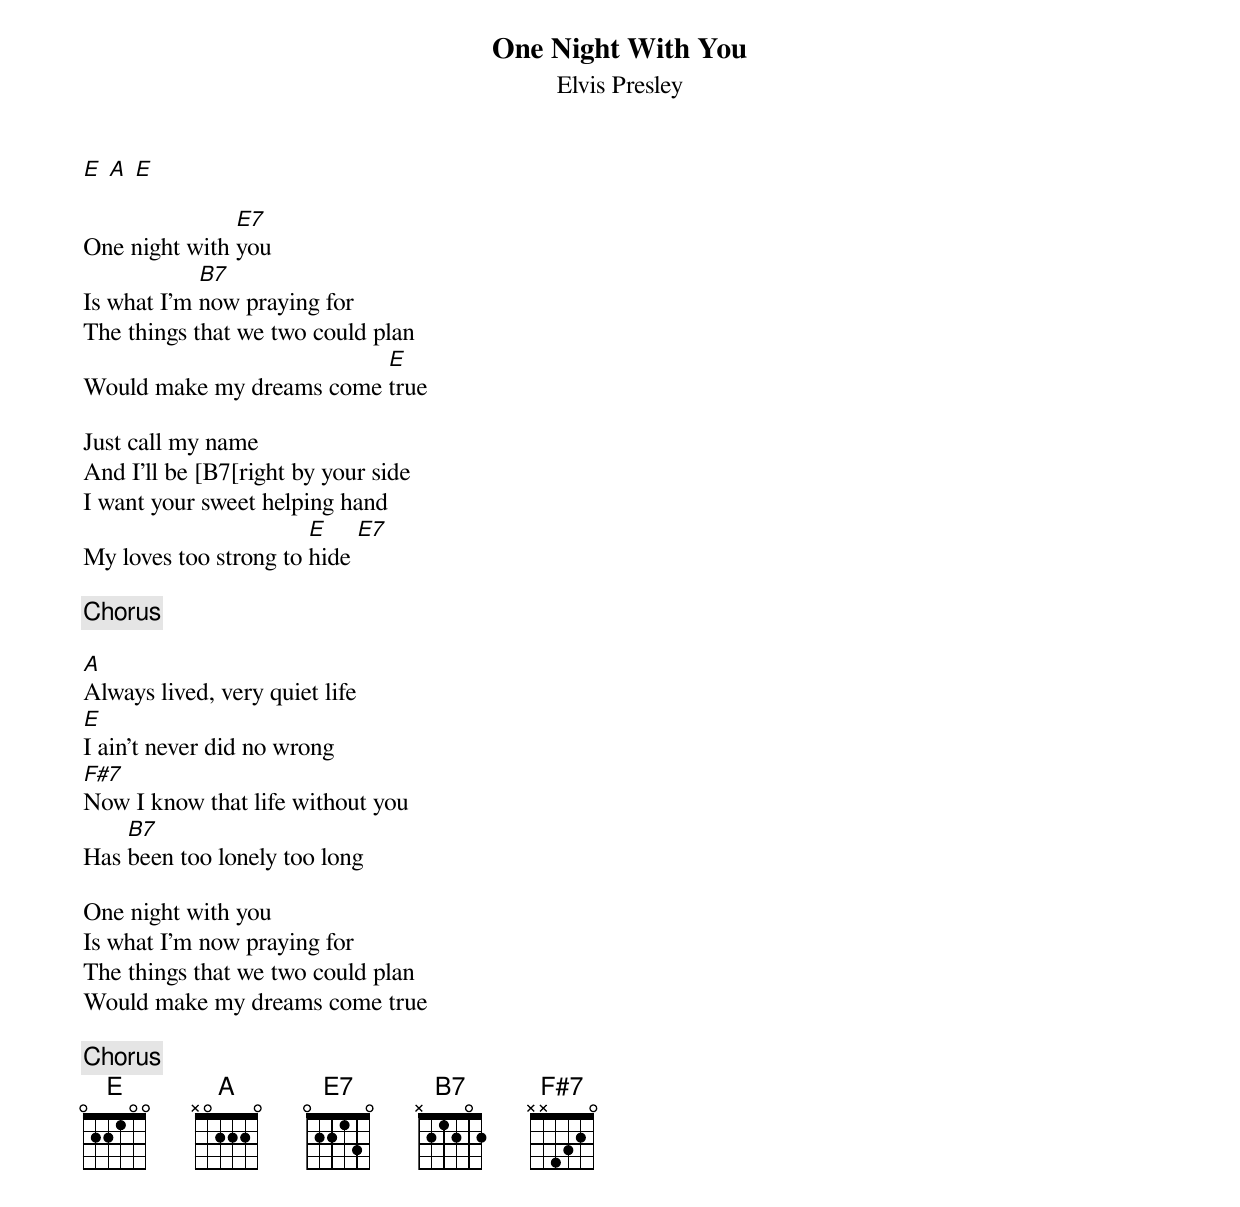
{title:One Night With You}
{subtitle:Elvis Presley}
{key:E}
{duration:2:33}
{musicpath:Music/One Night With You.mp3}

[E] [A] [E]

One night with [E7]you
Is what I'm [B7]now praying for
The things that we two could plan
Would make my dreams come [E]true

Just call my name
And I'll be [B7[right by your side
I want your sweet helping hand
My loves too strong to [E]hide [E7]

{c:Chorus}

[A]Always lived, very quiet life
[E]I ain't never did no wrong
[F#7]Now I know that life without you
Has [B7]been too lonely too long

One night with you
Is what I'm now praying for
The things that we two could plan
Would make my dreams come true

{c:Chorus}
